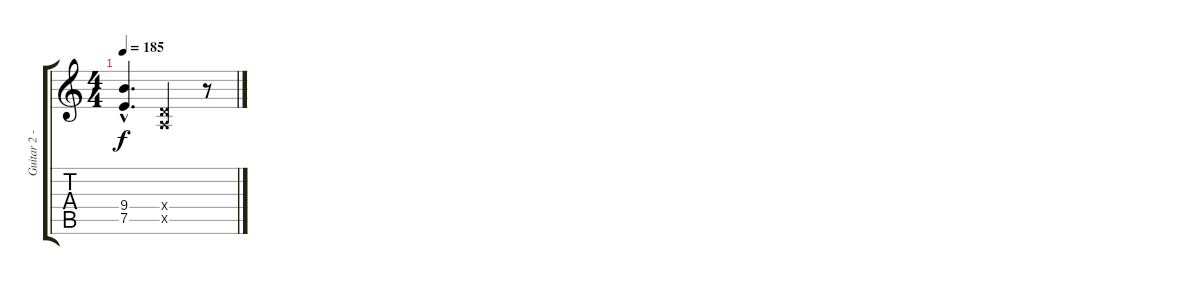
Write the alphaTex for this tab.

\track ("Guitar 2 - Smith" "Guitar 2 -") {instrument overdrivenguitar}
\staff {score tabs}
\tuning (E4 B3 G3 D3 A2 E2) {hide}
\ts (4 4)
\tempo 185
\clef g2
\ks c
(9.4{hac t} 7.5{hac t}).4{d dy f} (0.4{x} 0.5{x}).2 r.8
